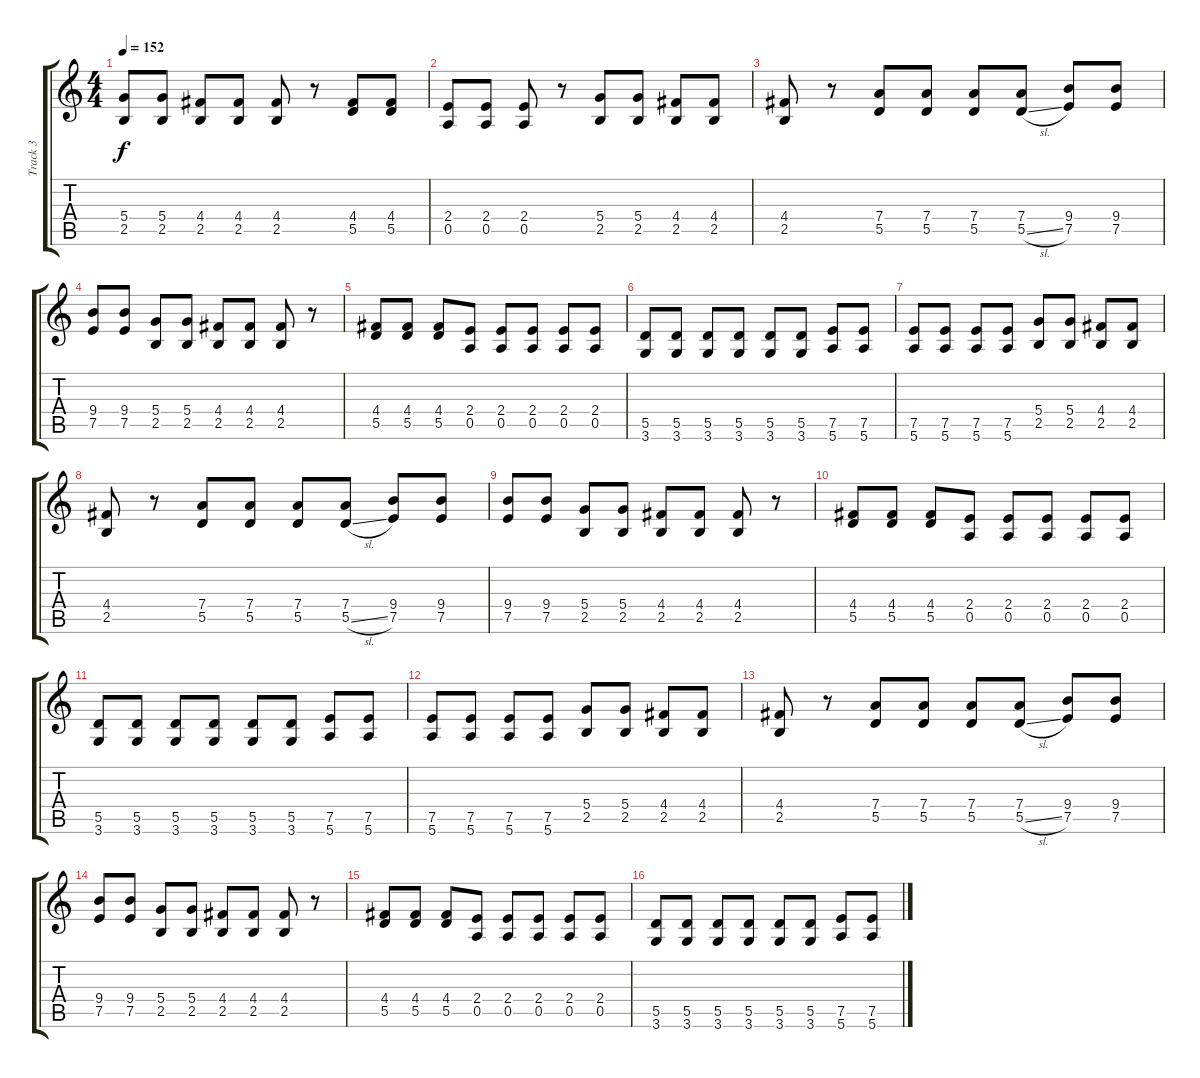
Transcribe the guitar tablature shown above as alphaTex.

\track ("Track 3" "Track 3") {instrument electricguitarclean}
\staff {score tabs}
\tuning (E4 B3 G3 D3 A2 E2) {hide}
\ts (4 4)
\tempo 152
\clef g2
\ks c
(5.4 2.5).8{dy f instrument electricguitarclean} (5.4 2.5).8 (4.4 2.5).8 (4.4 2.5).8 (4.4 2.5).8 r.8 (4.4 5.5).8 (4.4 5.5).8 |
(2.4 0.5).8 (2.4 0.5).8 (2.4 0.5).8 r.8 (5.4 2.5).8 (5.4 2.5).8 (4.4 2.5).8 (4.4 2.5).8 |
(4.4 2.5).8 r.8 (7.4 5.5).8 (7.4 5.5).8 (7.4 5.5).8 (7.4 5.5{sl}).8 (9.4 7.5).8 (9.4 7.5).8 |
(9.4 7.5).8 (9.4 7.5).8 (5.4 2.5).8 (5.4 2.5).8 (4.4 2.5).8 (4.4 2.5).8 (4.4 2.5).8 r.8 |
(4.4 5.5).8 (4.4 5.5).8 (4.4 5.5).8 (2.4 0.5).8 (2.4 0.5).8 (2.4 0.5).8 (2.4 0.5).8 (2.4 0.5).8 |
(5.5 3.6).8 (5.5 3.6).8 (5.5 3.6).8 (5.5 3.6).8 (5.5 3.6).8 (5.5 3.6).8 (7.5 5.6).8 (7.5 5.6).8 |
(7.5 5.6).8 (7.5 5.6).8 (7.5 5.6).8 (7.5 5.6).8 (5.4 2.5).8 (5.4 2.5).8 (4.4 2.5).8 (4.4 2.5).8 |
(4.4 2.5).8 r.8 (7.4 5.5).8 (7.4 5.5).8 (7.4 5.5).8 (7.4 5.5{sl}).8 (9.4 7.5).8 (9.4 7.5).8 |
(9.4 7.5).8 (9.4 7.5).8 (5.4 2.5).8 (5.4 2.5).8 (4.4 2.5).8 (4.4 2.5).8 (4.4 2.5).8 r.8 |
(4.4 5.5).8 (4.4 5.5).8 (4.4 5.5).8 (2.4 0.5).8 (2.4 0.5).8 (2.4 0.5).8 (2.4 0.5).8 (2.4 0.5).8 |
(5.5 3.6).8 (5.5 3.6).8 (5.5 3.6).8 (5.5 3.6).8 (5.5 3.6).8 (5.5 3.6).8 (7.5 5.6).8 (7.5 5.6).8 |
(7.5 5.6).8 (7.5 5.6).8 (7.5 5.6).8 (7.5 5.6).8 (5.4 2.5).8 (5.4 2.5).8 (4.4 2.5).8 (4.4 2.5).8 |
(4.4 2.5).8 r.8 (7.4 5.5).8 (7.4 5.5).8 (7.4 5.5).8 (7.4 5.5{sl}).8 (9.4 7.5).8 (9.4 7.5).8 |
(9.4 7.5).8 (9.4 7.5).8 (5.4 2.5).8 (5.4 2.5).8 (4.4 2.5).8 (4.4 2.5).8 (4.4 2.5).8 r.8 |
(4.4 5.5).8 (4.4 5.5).8 (4.4 5.5).8 (2.4 0.5).8 (2.4 0.5).8 (2.4 0.5).8 (2.4 0.5).8 (2.4 0.5).8 |
(5.5 3.6).8 (5.5 3.6).8 (5.5 3.6).8 (5.5 3.6).8 (5.5 3.6).8 (5.5 3.6).8 (7.5 5.6).8 (7.5 5.6).8
